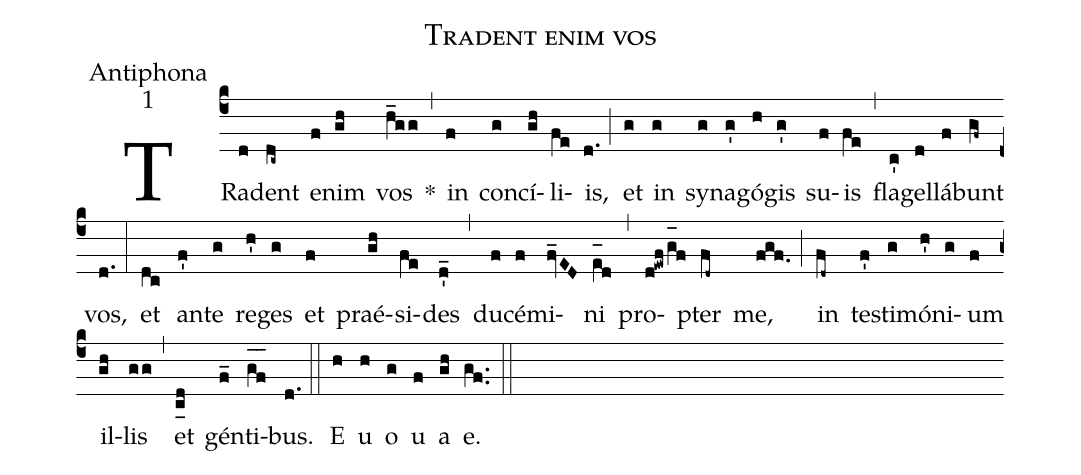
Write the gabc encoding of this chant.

name:Tradent enim vos;
office-part:Antiphona;
mode:1;
%%
(c4) TRa(d)dent(dc~) e(f)nim(gh) vos(h_gg) *(,) in(f) con(g)cí(gh)li(fe)is,(d.) (;) et(g) in(g) sy(g)na(g')gó(h)gis(g') su(f)is(fe) (,) fla(c')gel(d)lá(f)bunt(gf~) vos,(d.) (:) et(dc) an(f')te(g) re(h')ges(g) et(f) praé(gh)si(fe)des(d'_) (,) du(f)cé(f)mi(fv_ED)ni(e_[oh:h][ll:1]d) (,) pro(d!ewf/g_[oh:h]f)pter(fd~) me,(fgf.) (;) in(fd~) te(f')sti(g)mó(h')ni(g)um(f) il(gh)lis(gg) (,) et(c_[ll:1]d) gén(f_)ti(g_[oh:h]f_[oh:h])bus.(d.) (::) <eu>E(h) u(h) o(g) u(f) a(gh) e.</eu>(gf..) (::)
